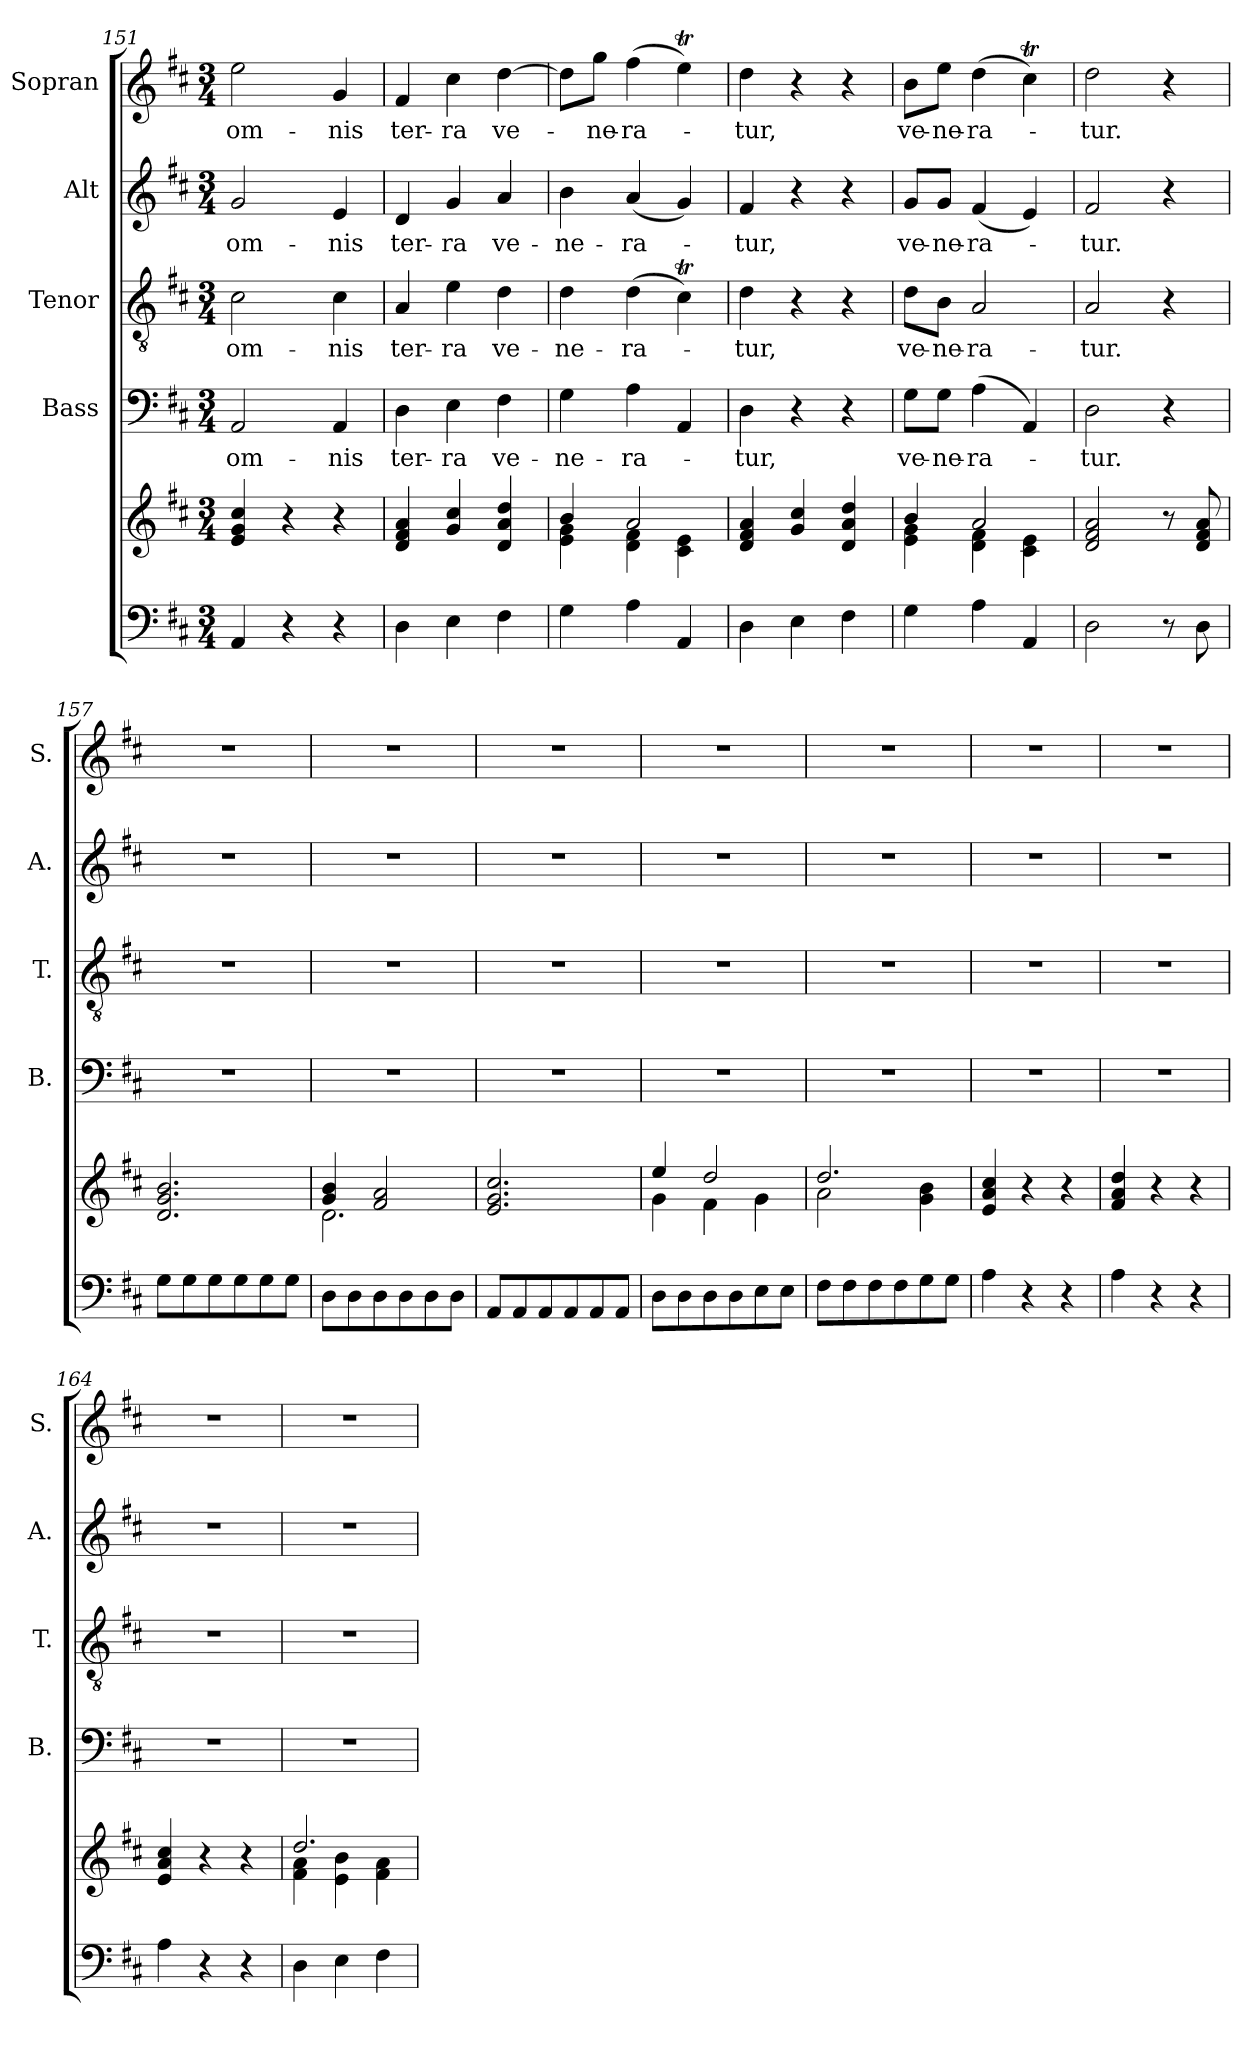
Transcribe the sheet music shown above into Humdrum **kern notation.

**kern	**kern	**kern	**text	**kern	**text	**kern	**text	**kern	**text
*part5	*part5	*part4	*part4	*part3	*part3	*part2	*part2	*part1	*part1
*staff6	*staff5	*staff4	*staff4	*staff3	*staff3	*staff2	*staff2	*staff1	*staff1
*	*	*I"Bass	*	*I"Tenor	*	*I"Alt	*	*I"Sopran	*
*	*	*I'B.	*	*I'T.	*	*I'A.	*	*I'S.	*
*clefF4	*clefG2	*clefF4	*	*clefGv2	*	*clefG2	*	*clefG2	*
*k[f#c#]	*k[f#c#]	*k[f#c#]	*	*k[f#c#]	*	*k[f#c#]	*	*k[f#c#]	*
*D:	*D:	*D:	*	*D:	*	*D:	*	*D:	*
*M3/4	*M3/4	*M3/4	*	*M3/4	*	*M3/4	*	*M3/4	*
=151	=151	=151	=151	=151	=151	=151	=151	=151	=151
!	!	!	!LO:LY:b	!	!LO:LY:b	!	!LO:LY:b	!	!LO:LY:b
4AA/	4e/ 4g/ 4cc#/	2AA/	om-	2c#\	om-	2g/	om-	2ee\	om-
4r	4r	.	.	.	.	.	.	.	.
!	!	!	!LO:LY:b	!	!LO:LY:b	!	!LO:LY:b	!	!LO:LY:b
4r	4r	4AA/	-nis	4c#\	-nis	4e/	-nis	4g/	-nis
=152	=152	=152	=152	=152	=152	=152	=152	=152	=152
!	!	!	!LO:LY:b	!	!LO:LY:b	!	!LO:LY:b	!	!LO:LY:b
4D\	4d/ 4f#/ 4a/	4D\	ter-	4A/	ter-	4d/	ter-	4f#/	ter-
!	!	!	!LO:LY:b	!	!LO:LY:b	!	!LO:LY:b	!	!LO:LY:b
4E\	4g/ 4cc#/	4E\	-ra	4e\	-ra	4g/	-ra	4cc#\	-ra
!	!	!	!LO:LY:b	!	!LO:LY:b	!	!LO:LY:b	!	!LO:LY:b
4F#\	4d/ 4a/ 4dd/	4F#\	ve-	4d\	ve-	4a/	ve-	[4dd\	ve-
=153	=153	=153	=153	=153	=153	=153	=153	=153	=153
*	*^	*	*	*	*	*	*	*	*
!	!	!	!	!LO:LY:b	!	!LO:LY:b	!	!LO:LY:b	!	!
4G\	4b/	4e\ 4g\	4G\	-ne-	4d\	-ne-	4b\	-ne-	8dd\L]	.
!	!	!	!	!	!	!	!	!	!	!LO:LY:b
.	.	.	.	.	.	.	.	.	8gg\J	-ne-
!	!	!	!	!LO:LY:b	!	!LO:LY:b	!	!LO:LY:b	!	!LO:LY:b
4A\	2a/	4d\ 4f#\	4A\	-ra-	(>4d\	-ra-	(<4a/	-ra-	(>4ff#\	-ra-
4AA/	.	4c#\ 4e\	4AA/	.	4c#t\)	.	4g/)	.	4eeT\)	.
=154	=154	=154	=154	=154	=154	=154	=154	=154	=154	=154
!	!	!	!	!LO:LY:b	!	!LO:LY:b	!	!LO:LY:b	!	!LO:LY:b
*	*v	*v	*	*	*	*	*	*	*	*
4D\	4d/ 4f#/ 4a/	4D\	-tur,	4d\	-tur,	4f#/	-tur,	4dd\	-tur,
4E\	4g/ 4cc#/	4r	.	4r	.	4r	.	4r	.
4F#\	4d/ 4a/ 4dd/	4r	.	4r	.	4r	.	4r	.
!!LO:PB:g=z
=155	=155	=155	=155	=155	=155	=155	=155	=155	=155
*	*^	*	*	*	*	*	*	*	*
!	!	!	!	!LO:LY:b	!	!LO:LY:b	!	!LO:LY:b	!	!LO:LY:b
4G\	4b/	4e\ 4g\	8G\L	ve-	8d\L	ve-	8g/L	ve-	8b\L	ve-
!	!	!	!	!LO:LY:b	!	!LO:LY:b	!	!LO:LY:b	!	!LO:LY:b
.	.	.	8G\J	-ne-	8B\J	-ne-	8g/J	-ne-	8ee\J	-ne-
!	!	!	!	!LO:LY:b	!	!LO:LY:b	!	!LO:LY:b	!	!LO:LY:b
4A\	2a/	4d\ 4f#\	(>4A\	-ra-	2A/	-ra-	(<4f#/	-ra-	(>4dd\	-ra-
4AA/	.	4c#\ 4e\	4AA/)	.	.	.	4e/)	.	4cc#t\)	.
=156	=156	=156	=156	=156	=156	=156	=156	=156	=156	=156
!	!	!	!	!LO:LY:b	!	!LO:LY:b	!	!LO:LY:b	!	!LO:LY:b
*	*v	*v	*	*	*	*	*	*	*	*
2D\	2d/ 2f#/ 2a/	2D\	-tur.	2A/	-tur.	2f#/	-tur.	2dd\	-tur.
8r	8r	4r	.	4r	.	4r	.	4r	.
8D\	8d/ 8f#/ 8a/	.	.	.	.	.	.	.	.
=157	=157	=157	=157	=157	=157	=157	=157	=157	=157
8G\L	2.d/ 2.g/ 2.b/	2.r	.	2.r	.	2.r	.	2.r	.
8G\	.	.	.	.	.	.	.	.	.
8G\	.	.	.	.	.	.	.	.	.
8G\	.	.	.	.	.	.	.	.	.
8G\	.	.	.	.	.	.	.	.	.
8G\J	.	.	.	.	.	.	.	.	.
=158	=158	=158	=158	=158	=158	=158	=158	=158	=158
*	*^	*	*	*	*	*	*	*	*
8D\L	4g/ 4b/	2.d\	2.r	.	2.r	.	2.r	.	2.r	.
8D\	.	.	.	.	.	.	.	.	.	.
8D\	2f#/ 2a/	.	.	.	.	.	.	.	.	.
8D\	.	.	.	.	.	.	.	.	.	.
8D\	.	.	.	.	.	.	.	.	.	.
8D\J	.	.	.	.	.	.	.	.	.	.
*	*v	*v	*	*	*	*	*	*	*	*
=159	=159	=159	=159	=159	=159	=159	=159	=159	=159
8AA/L	2.e/ 2.g/ 2.cc#/	2.r	.	2.r	.	2.r	.	2.r	.
8AA/	.	.	.	.	.	.	.	.	.
8AA/	.	.	.	.	.	.	.	.	.
8AA/	.	.	.	.	.	.	.	.	.
8AA/	.	.	.	.	.	.	.	.	.
8AA/J	.	.	.	.	.	.	.	.	.
=160	=160	=160	=160	=160	=160	=160	=160	=160	=160
*	*^	*	*	*	*	*	*	*	*
8D\L	4ee/	4g\	2.r	.	2.r	.	2.r	.	2.r	.
8D\	.	.	.	.	.	.	.	.	.	.
8D\	2dd/	4f#\	.	.	.	.	.	.	.	.
8D\	.	.	.	.	.	.	.	.	.	.
8E\	.	4g\	.	.	.	.	.	.	.	.
8E\J	.	.	.	.	.	.	.	.	.	.
=161	=161	=161	=161	=161	=161	=161	=161	=161	=161	=161
8F#\L	2.dd/	2a\	2.r	.	2.r	.	2.r	.	2.r	.
8F#\	.	.	.	.	.	.	.	.	.	.
8F#\	.	.	.	.	.	.	.	.	.	.
8F#\	.	.	.	.	.	.	.	.	.	.
8G\	.	4g\ 4b\	.	.	.	.	.	.	.	.
8G\J	.	.	.	.	.	.	.	.	.	.
*	*v	*v	*	*	*	*	*	*	*	*
=162	=162	=162	=162	=162	=162	=162	=162	=162	=162
4A\	4e/ 4a/ 4cc#/	2.r	.	2.r	.	2.r	.	2.r	.
4r	4r	.	.	.	.	.	.	.	.
4r	4r	.	.	.	.	.	.	.	.
=163	=163	=163	=163	=163	=163	=163	=163	=163	=163
4A\	4f#/ 4a/ 4dd/	2.r	.	2.r	.	2.r	.	2.r	.
4r	4r	.	.	.	.	.	.	.	.
4r	4r	.	.	.	.	.	.	.	.
=164	=164	=164	=164	=164	=164	=164	=164	=164	=164
4A\	4e/ 4a/ 4cc#/	2.r	.	2.r	.	2.r	.	2.r	.
4r	4r	.	.	.	.	.	.	.	.
4r	4r	.	.	.	.	.	.	.	.
!!LO:LB:g=z
=165	=165	=165	=165	=165	=165	=165	=165	=165	=165
*	*^	*	*	*	*	*	*	*	*
4D\	2.dd/	4f#\ 4a\	2.r	.	2.r	.	2.r	.	2.r	.
4E\	.	4e\ 4b\	.	.	.	.	.	.	.	.
4F#\	.	4f#\ 4a\	.	.	.	.	.	.	.	.
*	*v	*v	*	*	*	*	*	*	*	*
=	=	=	=	=	=	=	=	=	=
*-	*-	*-	*-	*-	*-	*-	*-	*-	*-
